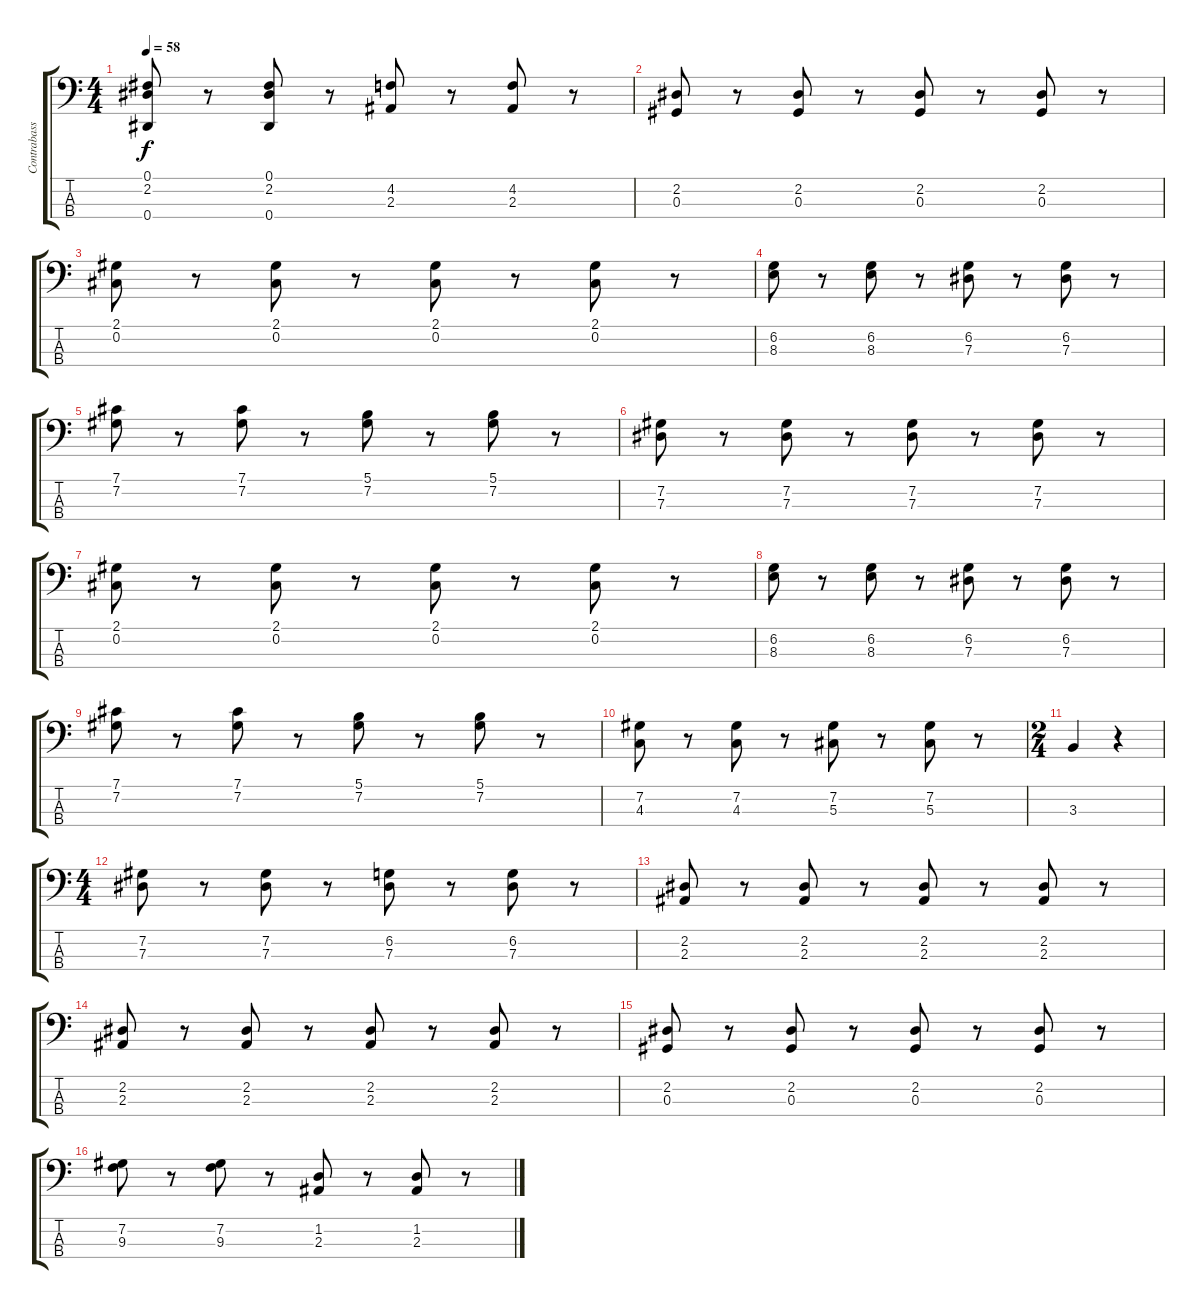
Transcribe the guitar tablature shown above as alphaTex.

\track ("Contrabass" "Contrabass") {instrument contrabass}
\staff {score tabs}
\tuning (Gb2 Db2 Ab1 Eb1) {hide}
\ts (4 4)
\tempo 58
\clef f4
\ks c
(0.1 2.2 0.4).8{dy f} r.8 (0.1 2.2 0.4).8 r.8 (4.2 2.3).8 r.8 (4.2 2.3).8 r.8 |
(2.2 0.3).8 r.8 (2.2 0.3).8 r.8 (2.2 0.3).8 r.8 (2.2 0.3).8 r.8 |
(2.1 0.2).8 r.8 (2.1 0.2).8 r.8 (2.1 0.2).8 r.8 (2.1 0.2).8 r.8 |
(6.2 8.3).8 r.8 (6.2 8.3).8 r.8 (6.2 7.3).8 r.8 (6.2 7.3).8 r.8 |
(7.1 7.2).8 r.8 (7.1 7.2).8 r.8 (5.1 7.2).8 r.8 (5.1 7.2).8 r.8 |
(7.2 7.3).8 r.8 (7.2 7.3).8 r.8 (7.2 7.3).8 r.8 (7.2 7.3).8 r.8 |
(2.1 0.2).8 r.8 (2.1 0.2).8 r.8 (2.1 0.2).8 r.8 (2.1 0.2).8 r.8 |
(6.2 8.3).8 r.8 (6.2 8.3).8 r.8 (6.2 7.3).8 r.8 (6.2 7.3).8 r.8 |
(7.1 7.2).8 r.8 (7.1 7.2).8 r.8 (5.1 7.2).8 r.8 (5.1 7.2).8 r.8 |
(7.2 4.3).8 r.8 (7.2 4.3).8 r.8 (7.2 5.3).8 r.8 (7.2 5.3).8 r.8 |
\ts (2 4)
3.3.4 r.4 |
\ts (4 4)
(7.2 7.3).8 r.8 (7.2 7.3).8 r.8 (6.2 7.3).8 r.8 (6.2 7.3).8 r.8 |
(2.2 2.3).8 r.8 (2.2 2.3).8 r.8 (2.2 2.3).8 r.8 (2.2 2.3).8 r.8 |
(2.2 2.3).8 r.8 (2.2 2.3).8 r.8 (2.2 2.3).8 r.8 (2.2 2.3).8 r.8 |
(2.2 0.3).8 r.8 (2.2 0.3).8 r.8 (2.2 0.3).8 r.8 (2.2 0.3).8 r.8 |
(7.2 9.3).8 r.8 (7.2 9.3).8 r.8 (1.2 2.3).8 r.8 (1.2 2.3).8 r.8
